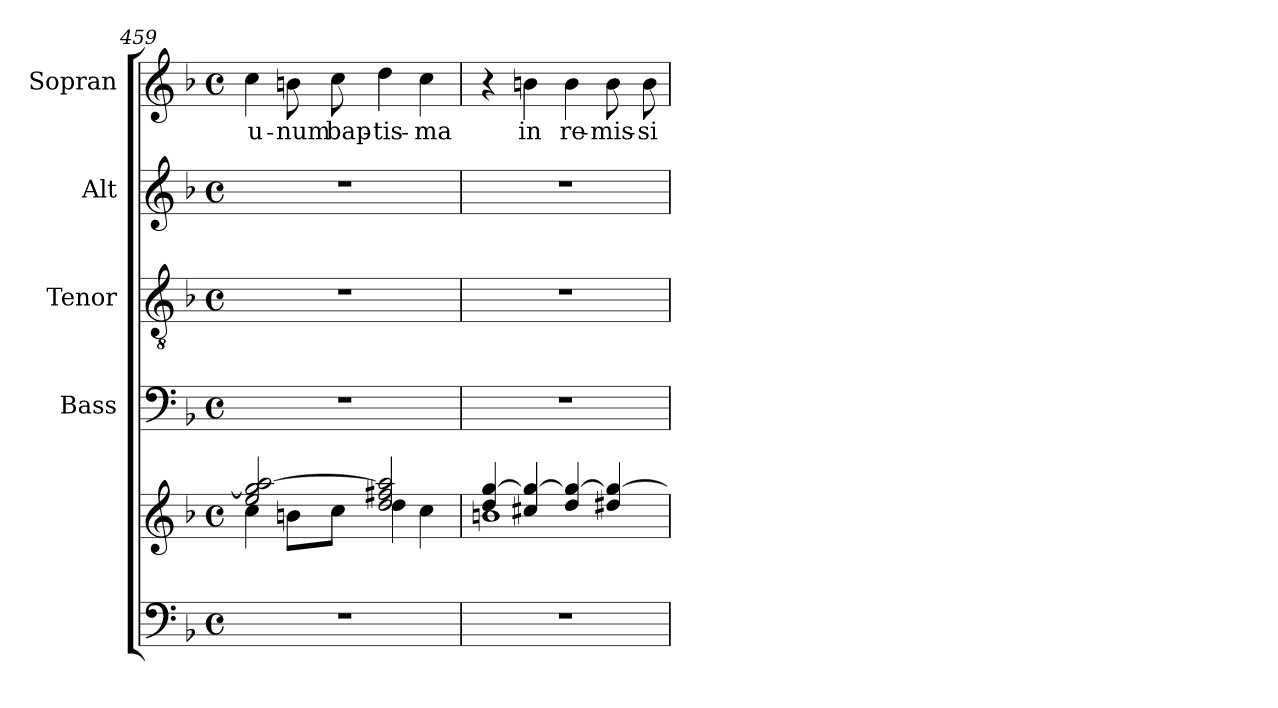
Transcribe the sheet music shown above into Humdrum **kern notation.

**kern	**kern	**kern	**kern	**kern	**kern	**text
*part5	*part5	*part4	*part3	*part2	*part1	*part1
*staff6	*staff5	*staff4	*staff3	*staff2	*staff1	*staff1
*	*	*I"Bass	*I"Tenor	*I"Alt	*I"Sopran	*
*	*	*I'B.	*I'T.	*I'A.	*I'S.	*
*clefF4	*clefG2	*clefF4	*clefGv2	*clefG2	*clefG2	*
*k[b-]	*k[b-]	*k[b-]	*k[b-]	*k[b-]	*k[b-]	*
*F:	*F:	*F:	*F:	*F:	*F:	*
*M4/4	*M4/4	*M4/4	*M4/4	*M4/4	*M4/4	*
*met(c)	*met(c)	*met(c)	*met(c)	*met(c)	*met(c)	*
=459	=459	=459	=459	=459	=459	=459
*	*^	*	*	*	*	*
!	!	!	!	!	!	!	!LO:LY:b
1r	2ee/ 2gg/] [>2aa/	4cc\	1r	1r	1r	4cc\	u-
!	!	!	!	!	!	!	!LO:LY:b
.	.	8bn\L	.	.	.	8bn\	-num
!	!	!	!	!	!	!	!LO:LY:b
.	.	8cc\J	.	.	.	8cc\	bap-
!	!	!	!	!	!	!	!LO:LY:b
.	2dd/ 2ff#X/ 2aa/]	4dd\	.	.	.	4dd\	-tis-
!	!	!	!	!	!	!	!LO:LY:b
.	.	4cc\	.	.	.	4cc\	-ma
=460	=460	=460	=460	=460	=460	=460	=460
1r	4dd/ [>4gg/	1bn	1r	1r	1r	4r	.
!	!	!	!	!	!	!	!LO:LY:b
.	4cc#X/ 4gg/_	.	.	.	.	4bn\	in
!	!	!	!	!	!	!	!LO:LY:b
.	4dd/ 4gg/_	.	.	.	.	4b\	re-
!	!	!	!	!	!	!	!LO:LY:b
.	4dd#X/ 4gg/_	.	.	.	.	8b\	-mis-
!	!	!	!	!	!	!	!LO:LY:b
.	.	.	.	.	.	8b\	-si-
*	*v	*v	*	*	*	*	*
=	=	=	=	=	=	=
*-	*-	*-	*-	*-	*-	*-
